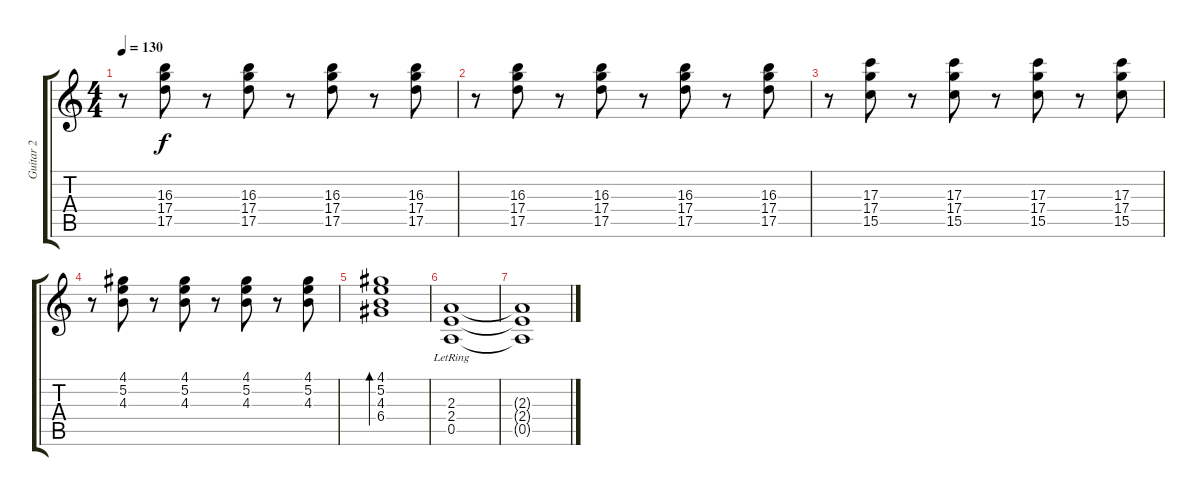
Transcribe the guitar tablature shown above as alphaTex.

\track ("Guitar 2" "Guitar 2") {instrument electricguitarclean}
\staff {score tabs}
\tuning (E4 B3 G3 D3 A2 E2) {hide}
\ts (4 4)
\tempo 130
\clef g2
\ks c
r.8{dy f} (16.3 17.4 17.5).8 r.8 (16.3 17.4 17.5).8 r.8 (16.3 17.4 17.5).8 r.8 (16.3 17.4 17.5).8 |
r.8 (16.3 17.4 17.5).8 r.8 (16.3 17.4 17.5).8 r.8 (16.3 17.4 17.5).8 r.8 (16.3 17.4 17.5).8 |
r.8 (17.3 17.4 15.5).8 r.8 (17.3 17.4 15.5).8 r.8 (17.3 17.4 15.5).8 r.8 (17.3 17.4 15.5).8 |
r.8 (4.1 5.2 4.3).8 r.8 (4.1 5.2 4.3).8 r.8 (4.1 5.2 4.3).8 r.8 (4.1 5.2 4.3).8 |
(4.1 5.2 4.3 6.4).1{bd 120} |
(2.3{lr} 2.4{lr} 0.5{lr}).1 |
(2.3{t} 2.4{t} 0.5{t}).1
